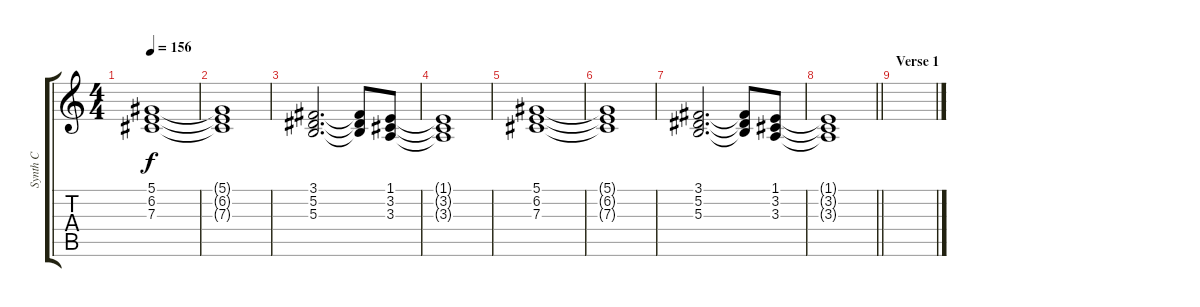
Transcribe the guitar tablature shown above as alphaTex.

\track ("Synth C" "Synth C") {instrument pad4choir}
\staff {score tabs}
\tuning (Eb4 Bb3 Gb3 Db3 Ab2 Eb2) {hide}
\ts (4 4)
\tempo 156
\clef g2
\ks c
(5.1 6.2 7.3).1{dy f} |
(5.1{t} 6.2{t} 7.3{t}).1 |
(3.1 5.2 5.3).2{d} (3.1{t} 5.2{t} 5.3{t}).8 (1.1 3.2 3.3).8 |
(1.1{t} 3.2{t} 3.3{t}).1 |
(5.1 6.2 7.3).1 |
(5.1{t} 6.2{t} 7.3{t}).1 |
(3.1 5.2 5.3).2{d} (3.1{t} 5.2{t} 5.3{t}).8 (1.1 3.2 3.3).8 |
\barLineRight lightlight
(1.1{t} 3.2{t} 3.3{t}).1 |
\section ("" "Verse 1")
